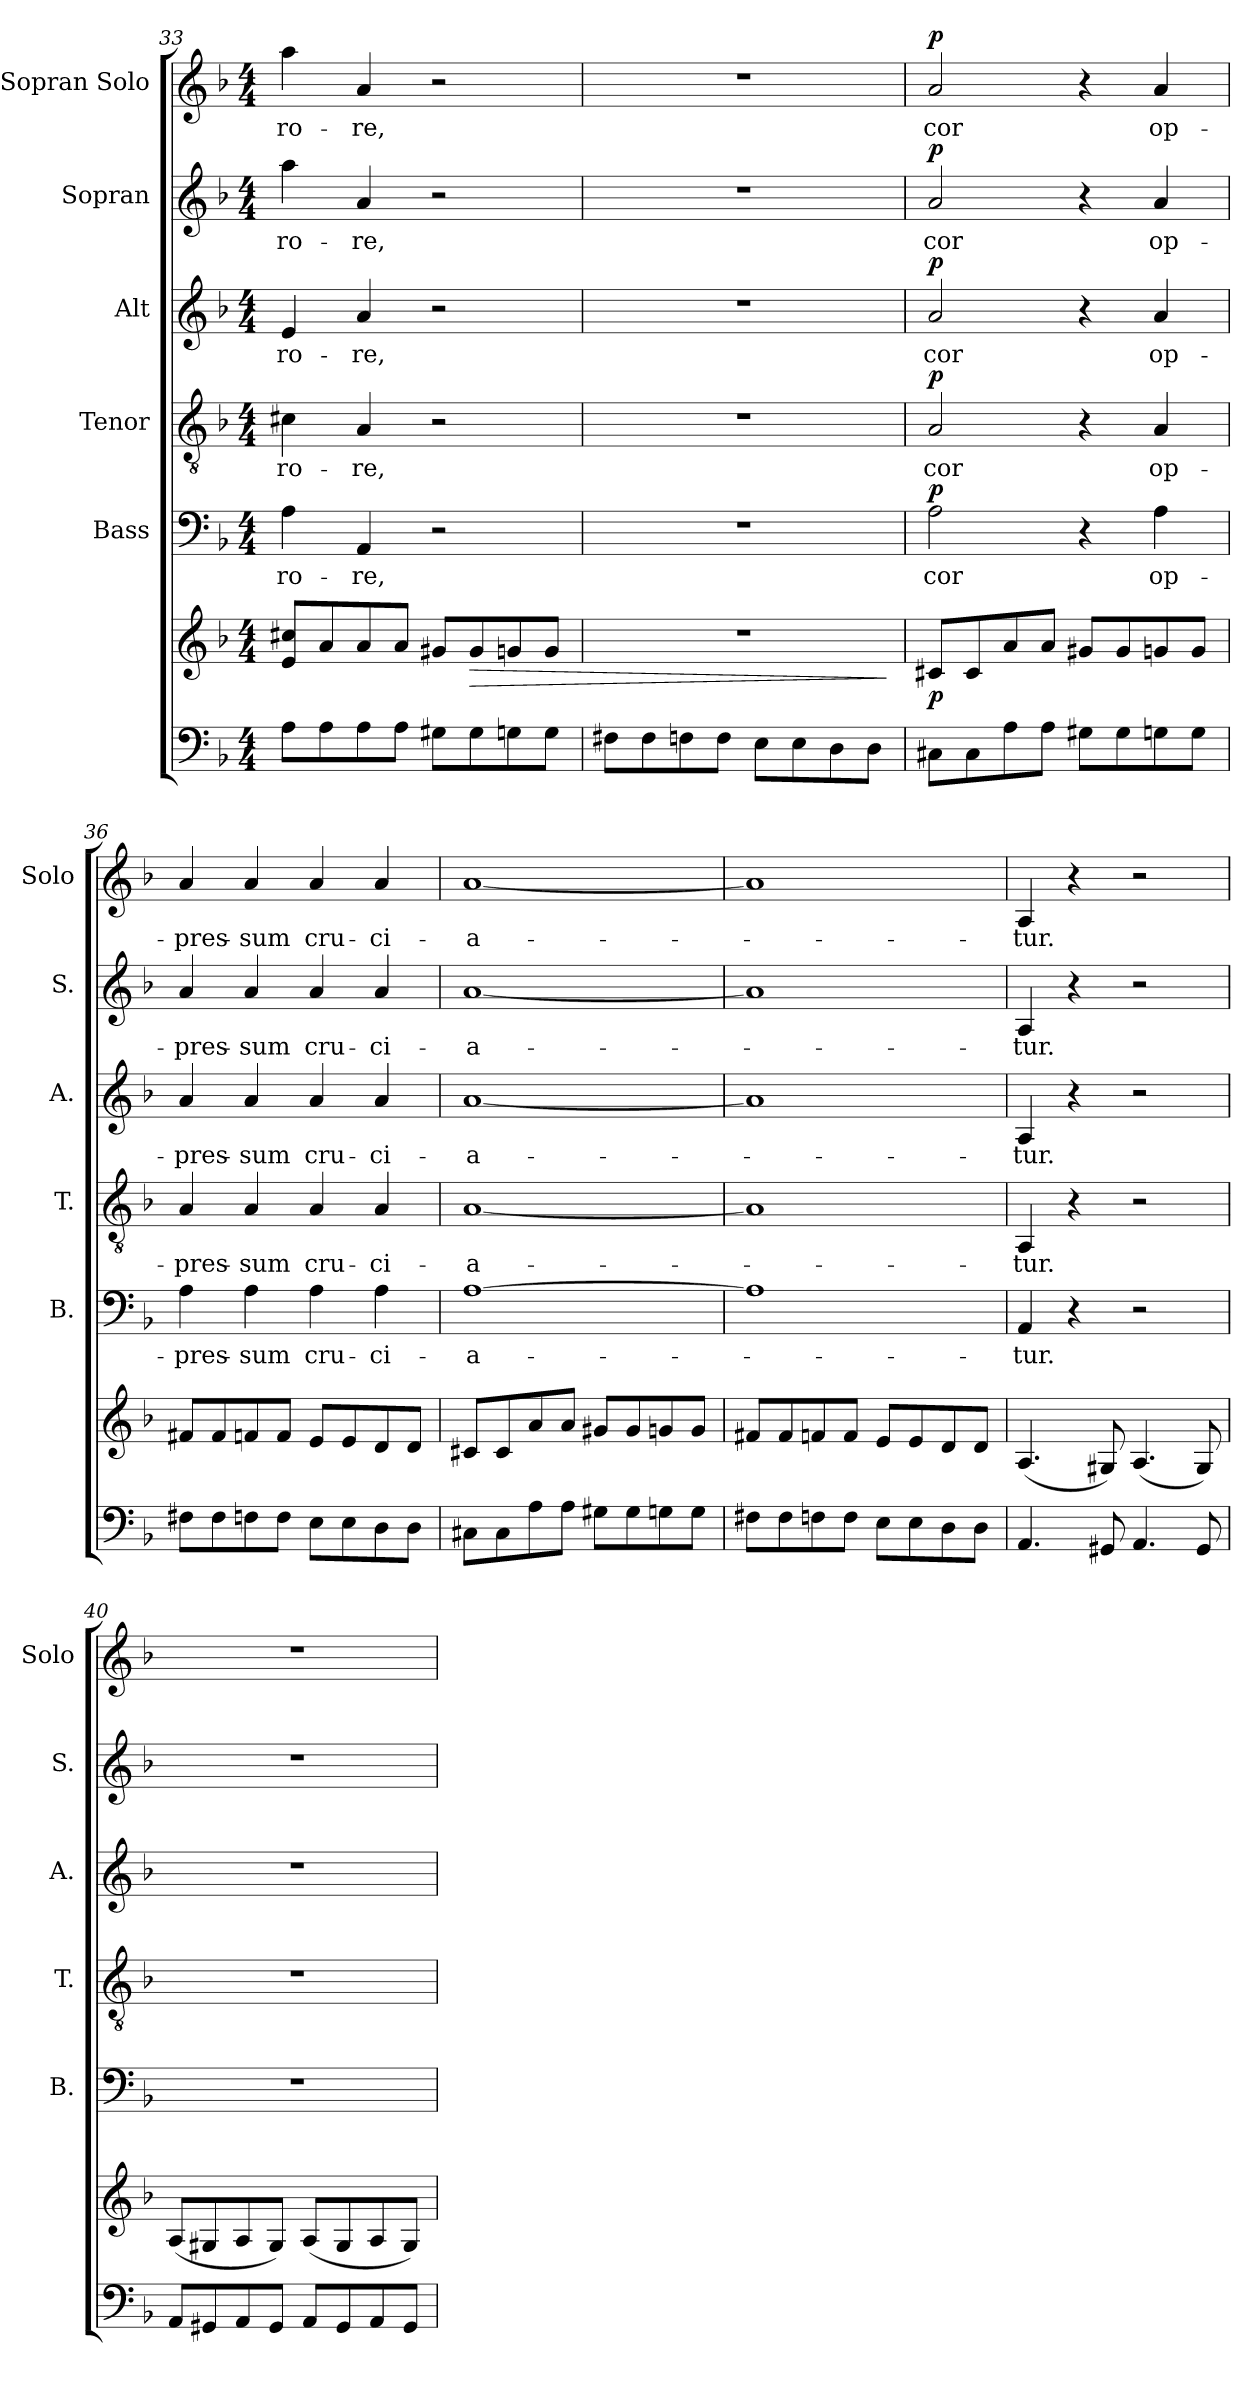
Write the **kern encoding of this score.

**kern	**kern	**dynam	**kern	**text	**dynam	**kern	**text	**dynam	**kern	**text	**dynam	**kern	**text	**dynam	**kern	**text	**dynam
*part6	*part6	*part6	*part5	*part5	*part5	*part4	*part4	*part4	*part3	*part3	*part3	*part2	*part2	*part2	*part1	*part1	*part1
*staff7	*staff6	*staff6/7	*staff5	*staff5	*staff5	*staff4	*staff4	*staff4	*staff3	*staff3	*staff3	*staff2	*staff2	*staff2	*staff1	*staff1	*staff1
*	*	*	*I"Bass	*	*	*I"Tenor	*	*	*I"Alt	*	*	*I"Sopran	*	*	*I"Sopran Solo	*	*
*	*	*	*I'B.	*	*	*I'T.	*	*	*I'A.	*	*	*I'S.	*	*	*I'Solo	*	*
*clefF4	*clefG2	*	*clefF4	*	*	*clefGv2	*	*	*clefG2	*	*	*clefG2	*	*	*clefG2	*	*
*k[b-]	*k[b-]	*	*k[b-]	*	*	*k[b-]	*	*	*k[b-]	*	*	*k[b-]	*	*	*k[b-]	*	*
*F:	*F:	*	*F:	*	*	*F:	*	*	*F:	*	*	*F:	*	*	*F:	*	*
*M4/4	*M4/4	*	*M4/4	*	*	*M4/4	*	*	*M4/4	*	*	*M4/4	*	*	*M4/4	*	*
=33	=33	=33	=33	=33	=33	=33	=33	=33	=33	=33	=33	=33	=33	=33	=33	=33	=33
!	!	!	!	!LO:LY:b	!	!	!LO:LY:b	!	!	!LO:LY:b	!	!	!LO:LY:b	!	!	!LO:LY:b	!
8A\L	8e/ 8cc#X/L	.	4A\	-ro-	.	4c#X\	-ro-	.	4e/	-ro-	.	4aa\	-ro-	.	4aa\	-ro-	.
8A\	8a/	.	.	.	.	.	.	.	.	.	.	.	.	.	.	.	.
!	!	!	!	!LO:LY:b	!	!	!LO:LY:b	!	!	!LO:LY:b	!	!	!LO:LY:b	!	!	!LO:LY:b	!
8A\	8a/	.	4AA/	-re,	.	4A/	-re,	.	4a/	-re,	.	4a/	-re,	.	4a/	-re,	.
8A\J	8a/J	.	.	.	.	.	.	.	.	.	.	.	.	.	.	.	.
8G#X\L	8g#X/L	.	2r	.	.	2r	.	.	2r	.	.	2r	.	.	2r	.	.
!	!	!LO:HP:b	!	!	!	!	!	!	!	!	!	!	!	!	!	!	!
8G#\	8g#/	>	.	.	.	.	.	.	.	.	.	.	.	.	.	.	.
8Gn\	8gn/	.	.	.	.	.	.	.	.	.	.	.	.	.	.	.	.
8G\J	8g/J	.	.	.	.	.	.	.	.	.	.	.	.	.	.	.	.
=34	=34	=34	=34	=34	=34	=34	=34	=34	=34	=34	=34	=34	=34	=34	=34	=34	=34
8F#X\L	1r	.	1r	.	.	1r	.	.	1r	.	.	1r	.	.	1r	.	.
8F#\	.	.	.	.	.	.	.	.	.	.	.	.	.	.	.	.	.
8Fn\	.	.	.	.	.	.	.	.	.	.	.	.	.	.	.	.	.
8F\J	.	.	.	.	.	.	.	.	.	.	.	.	.	.	.	.	.
8E\L	.	.	.	.	.	.	.	.	.	.	.	.	.	.	.	.	.
8E\	.	.	.	.	.	.	.	.	.	.	.	.	.	.	.	.	.
8D\	.	.	.	.	.	.	.	.	.	.	.	.	.	.	.	.	.
8D\J	.	.	.	.	.	.	.	.	.	.	.	.	.	.	.	.	.
.	.	]	.	.	.	.	.	.	.	.	.	.	.	.	.	.	.
!!LO:LB:g=z
=35	=35	=35	=35	=35	=35	=35	=35	=35	=35	=35	=35	=35	=35	=35	=35	=35	=35
!	!	!LO:DY:b	!	!LO:LY:b	!LO:DY:a	!	!LO:LY:b	!LO:DY:a	!	!LO:LY:b	!LO:DY:a	!	!LO:LY:b	!LO:DY:a	!	!LO:LY:b	!LO:DY:a
8C#X\L	8c#X/L	p	2A\	cor	p	2A/	cor	p	2a/	cor	p	2a/	cor	p	2a/	cor	p
8C#\	8c#/	.	.	.	.	.	.	.	.	.	.	.	.	.	.	.	.
8A\	8a/	.	.	.	.	.	.	.	.	.	.	.	.	.	.	.	.
8A\J	8a/J	.	.	.	.	.	.	.	.	.	.	.	.	.	.	.	.
8G#X\L	8g#X/L	.	4r	.	.	4r	.	.	4r	.	.	4r	.	.	4r	.	.
8G#\	8g#/	.	.	.	.	.	.	.	.	.	.	.	.	.	.	.	.
!	!	!	!	!LO:LY:b	!	!	!LO:LY:b	!	!	!LO:LY:b	!	!	!LO:LY:b	!	!	!LO:LY:b	!
8Gn\	8gn/	.	4A\	op-	.	4A/	op-	.	4a/	op-	.	4a/	op-	.	4a/	op-	.
8G\J	8g/J	.	.	.	.	.	.	.	.	.	.	.	.	.	.	.	.
=36	=36	=36	=36	=36	=36	=36	=36	=36	=36	=36	=36	=36	=36	=36	=36	=36	=36
!	!	!	!	!LO:LY:b	!	!	!LO:LY:b	!	!	!LO:LY:b	!	!	!LO:LY:b	!	!	!LO:LY:b	!
8F#X\L	8f#X/L	.	4A\	-pres-	.	4A/	-pres-	.	4a/	-pres-	.	4a/	-pres-	.	4a/	-pres-	.
8F#\	8f#/	.	.	.	.	.	.	.	.	.	.	.	.	.	.	.	.
!	!	!	!	!LO:LY:b	!	!	!LO:LY:b	!	!	!LO:LY:b	!	!	!LO:LY:b	!	!	!LO:LY:b	!
8Fn\	8fn/	.	4A\	-sum	.	4A/	-sum	.	4a/	-sum	.	4a/	-sum	.	4a/	-sum	.
8F\J	8f/J	.	.	.	.	.	.	.	.	.	.	.	.	.	.	.	.
!	!	!	!	!LO:LY:b	!	!	!LO:LY:b	!	!	!LO:LY:b	!	!	!LO:LY:b	!	!	!LO:LY:b	!
8E\L	8e/L	.	4A\	cru-	.	4A/	cru-	.	4a/	cru-	.	4a/	cru-	.	4a/	cru-	.
8E\	8e/	.	.	.	.	.	.	.	.	.	.	.	.	.	.	.	.
!	!	!	!	!LO:LY:b	!	!	!LO:LY:b	!	!	!LO:LY:b	!	!	!LO:LY:b	!	!	!LO:LY:b	!
8D\	8d/	.	4A\	-ci-	.	4A/	-ci-	.	4a/	-ci-	.	4a/	-ci-	.	4a/	-ci-	.
8D\J	8d/J	.	.	.	.	.	.	.	.	.	.	.	.	.	.	.	.
=37	=37	=37	=37	=37	=37	=37	=37	=37	=37	=37	=37	=37	=37	=37	=37	=37	=37
!	!	!	!	!LO:LY:b	!	!	!LO:LY:b	!	!	!LO:LY:b	!	!	!LO:LY:b	!	!	!LO:LY:b	!
8C#X\L	8c#X/L	.	[1A	-a-	.	[1A	-a-	.	[1a	-a-	.	[1a	-a-	.	[1a	-a-	.
8C#\	8c#/	.	.	.	.	.	.	.	.	.	.	.	.	.	.	.	.
8A\	8a/	.	.	.	.	.	.	.	.	.	.	.	.	.	.	.	.
8A\J	8a/J	.	.	.	.	.	.	.	.	.	.	.	.	.	.	.	.
8G#X\L	8g#X/L	.	.	.	.	.	.	.	.	.	.	.	.	.	.	.	.
8G#\	8g#/	.	.	.	.	.	.	.	.	.	.	.	.	.	.	.	.
8Gn\	8gn/	.	.	.	.	.	.	.	.	.	.	.	.	.	.	.	.
8G\J	8g/J	.	.	.	.	.	.	.	.	.	.	.	.	.	.	.	.
=38	=38	=38	=38	=38	=38	=38	=38	=38	=38	=38	=38	=38	=38	=38	=38	=38	=38
8F#X\L	8f#X/L	.	1A]	.	.	1A]	.	.	1a]	.	.	1a]	.	.	1a]	.	.
8F#\	8f#/	.	.	.	.	.	.	.	.	.	.	.	.	.	.	.	.
8Fn\	8fn/	.	.	.	.	.	.	.	.	.	.	.	.	.	.	.	.
8F\J	8f/J	.	.	.	.	.	.	.	.	.	.	.	.	.	.	.	.
8E\L	8e/L	.	.	.	.	.	.	.	.	.	.	.	.	.	.	.	.
8E\	8e/	.	.	.	.	.	.	.	.	.	.	.	.	.	.	.	.
8D\	8d/	.	.	.	.	.	.	.	.	.	.	.	.	.	.	.	.
8D\J	8d/J	.	.	.	.	.	.	.	.	.	.	.	.	.	.	.	.
=39	=39	=39	=39	=39	=39	=39	=39	=39	=39	=39	=39	=39	=39	=39	=39	=39	=39
!	!	!	!	!LO:LY:b	!	!	!LO:LY:b	!	!	!LO:LY:b	!	!	!LO:LY:b	!	!	!LO:LY:b	!
4.AA/	(<4.A/	.	4AA/	-tur.	.	4AA/	-tur.	.	4A/	-tur.	.	4A/	-tur.	.	4A/	-tur.	.
.	.	.	4r	.	.	4r	.	.	4r	.	.	4r	.	.	4r	.	.
8GG#X/	8G#X/)	.	.	.	.	.	.	.	.	.	.	.	.	.	.	.	.
4.AA/	(<4.A/	.	2r	.	.	2r	.	.	2r	.	.	2r	.	.	2r	.	.
8GG#/	8G#/)	.	.	.	.	.	.	.	.	.	.	.	.	.	.	.	.
!!LO:PB:g=z
=40	=40	=40	=40	=40	=40	=40	=40	=40	=40	=40	=40	=40	=40	=40	=40	=40	=40
8AA/L	(<8A/L	.	1r	.	.	1r	.	.	1r	.	.	1r	.	.	1r	.	.
8GG#X/	8G#X/	.	.	.	.	.	.	.	.	.	.	.	.	.	.	.	.
8AA/	8A/	.	.	.	.	.	.	.	.	.	.	.	.	.	.	.	.
8GG#/J	8G#/J)	.	.	.	.	.	.	.	.	.	.	.	.	.	.	.	.
8AA/L	(<8A/L	.	.	.	.	.	.	.	.	.	.	.	.	.	.	.	.
8GG#/	8G#/	.	.	.	.	.	.	.	.	.	.	.	.	.	.	.	.
8AA/	8A/	.	.	.	.	.	.	.	.	.	.	.	.	.	.	.	.
8GG#/J	8G#/J)	.	.	.	.	.	.	.	.	.	.	.	.	.	.	.	.
=	=	=	=	=	=	=	=	=	=	=	=	=	=	=	=	=	=
*-	*-	*-	*-	*-	*-	*-	*-	*-	*-	*-	*-	*-	*-	*-	*-	*-	*-
